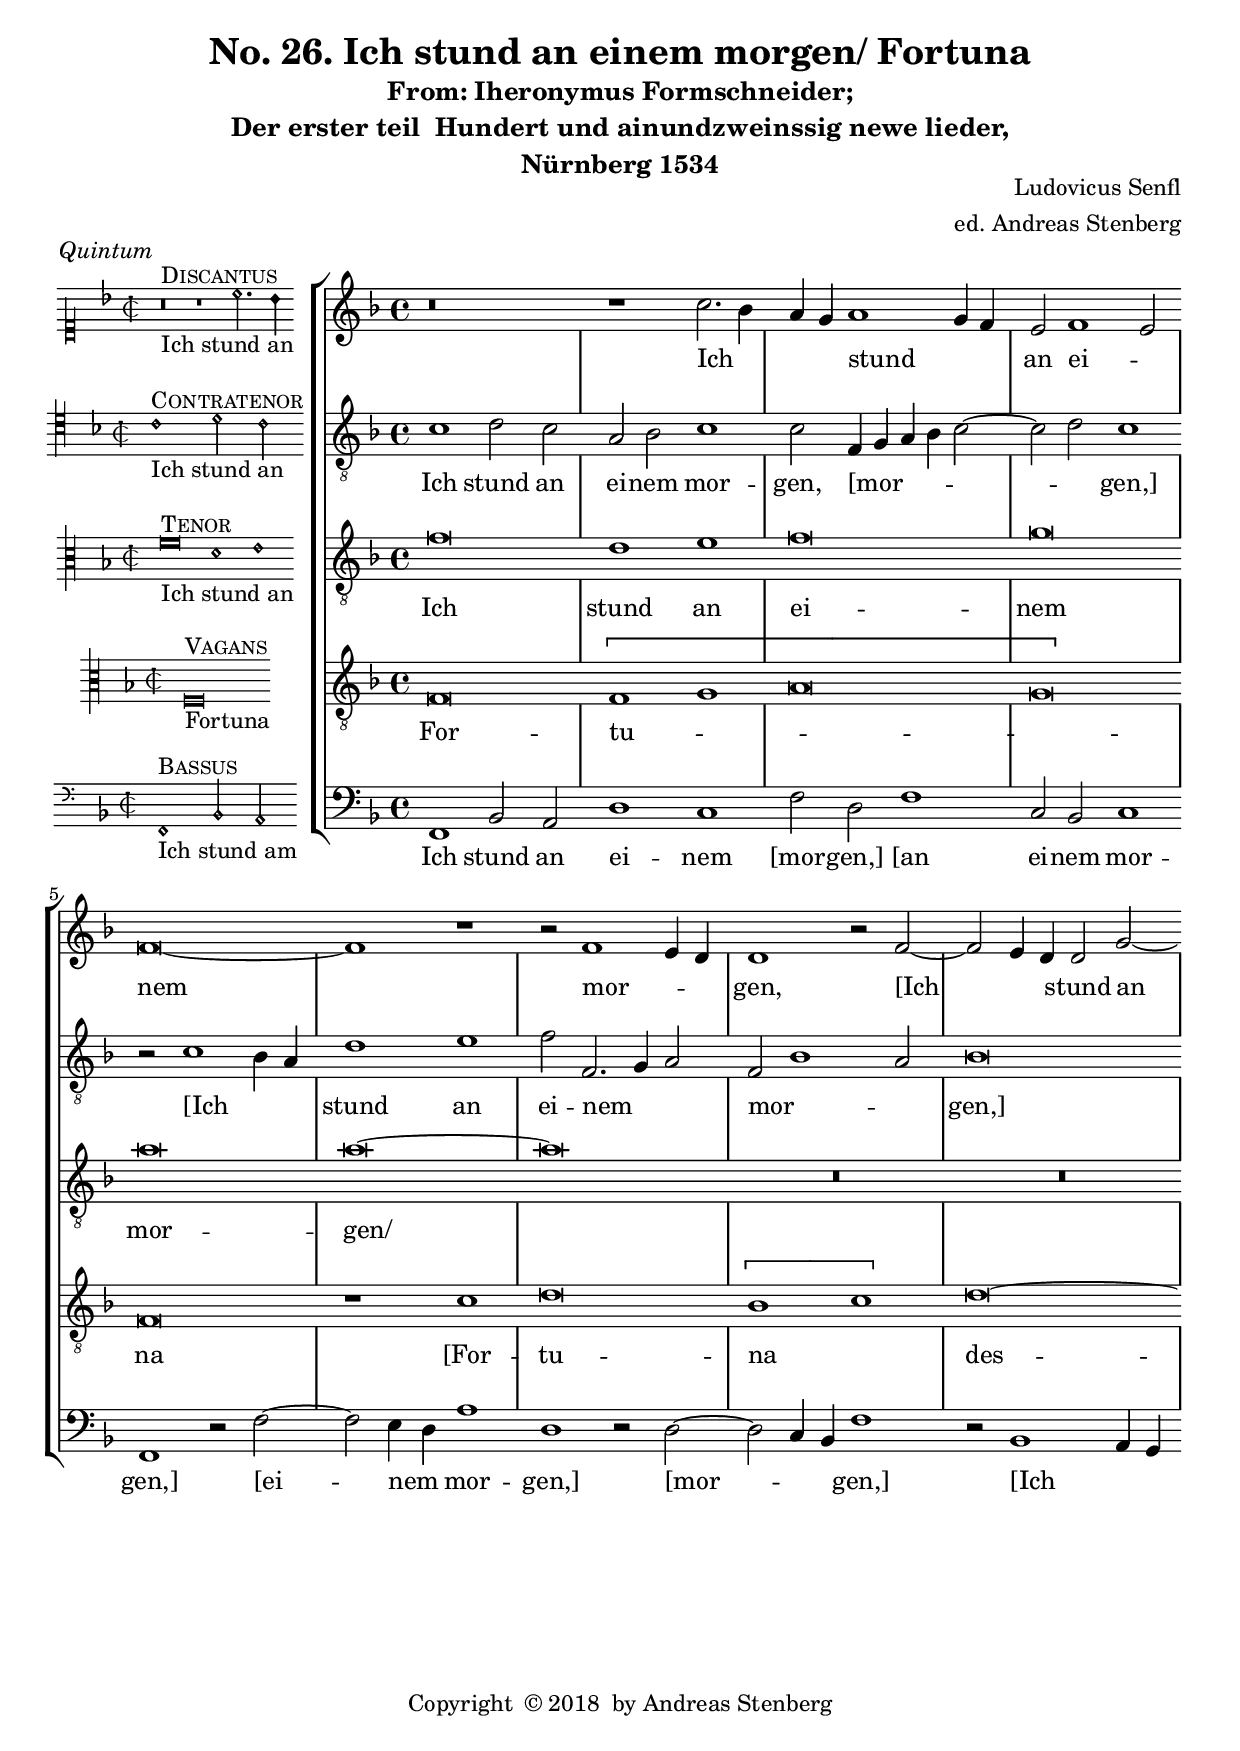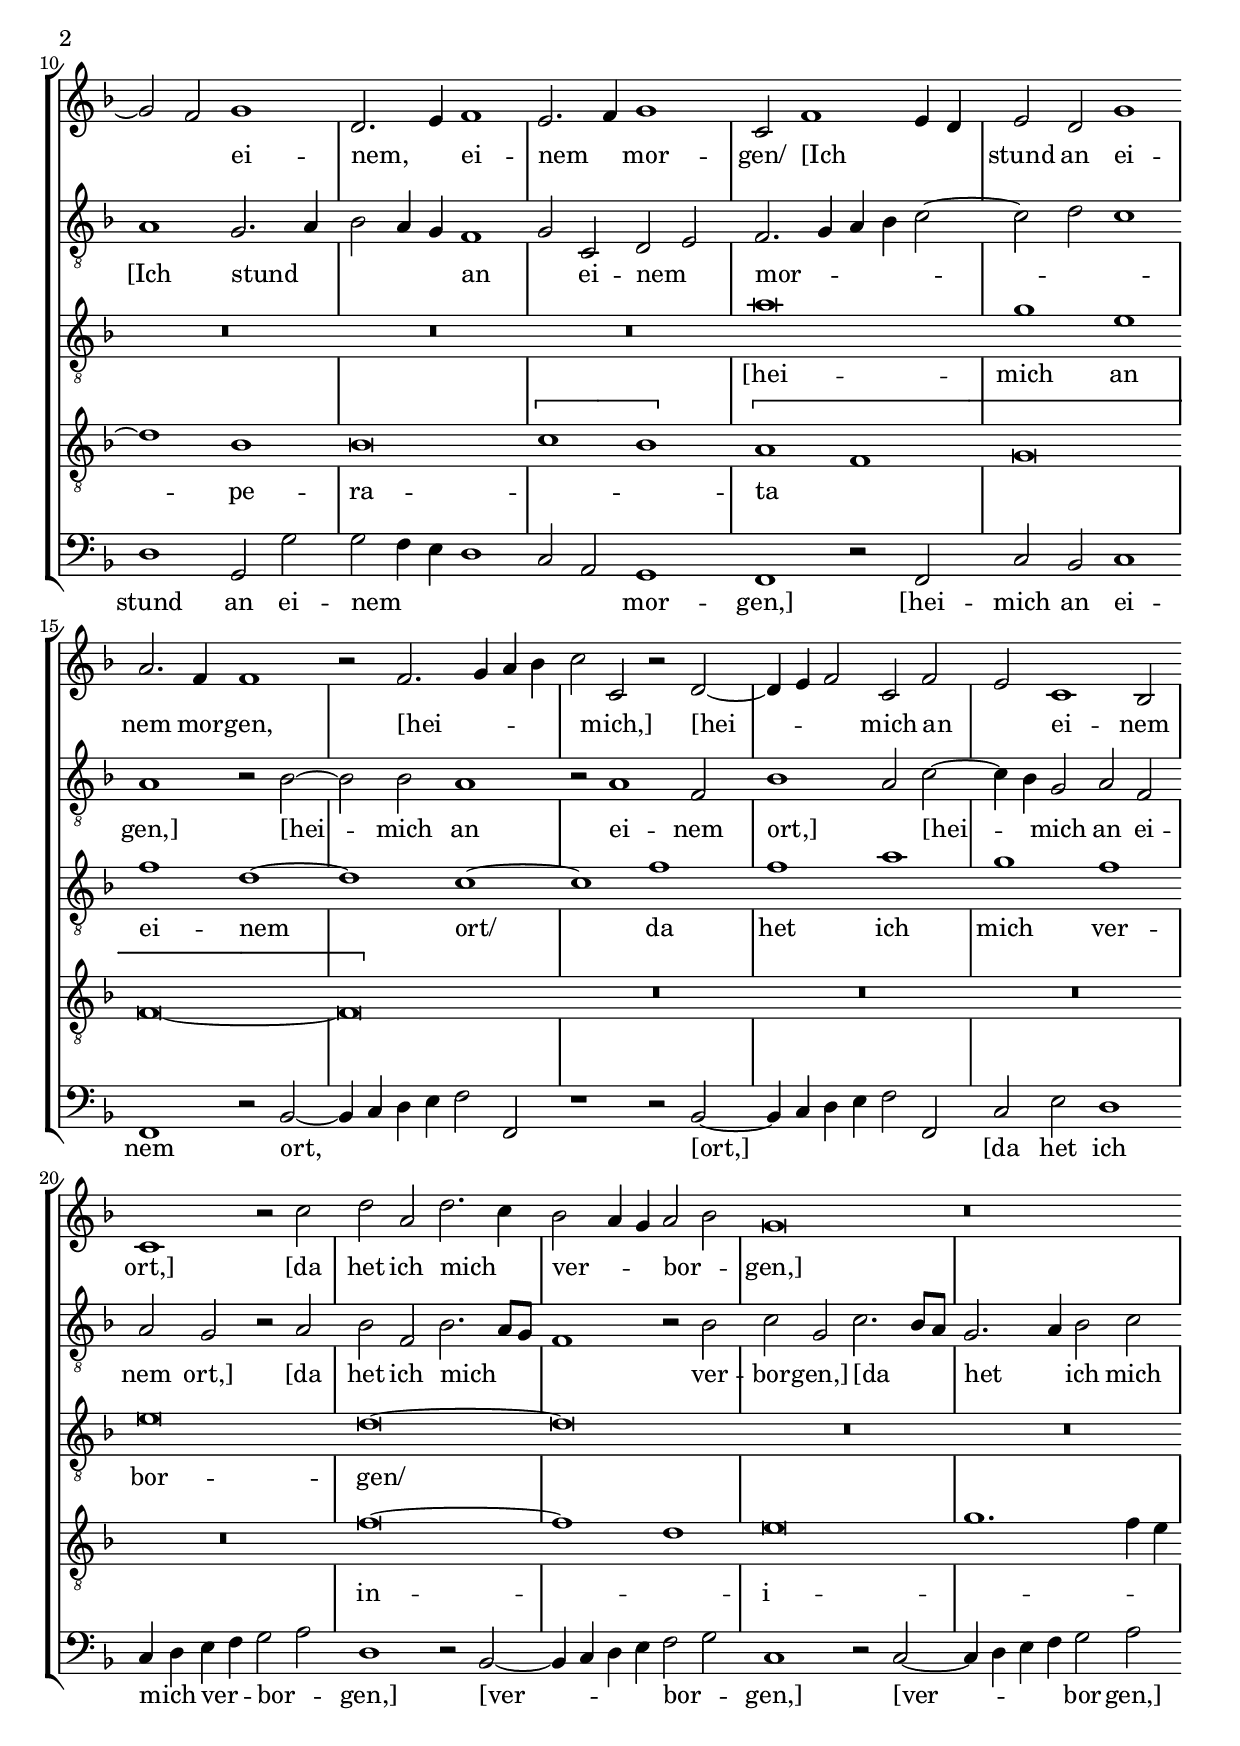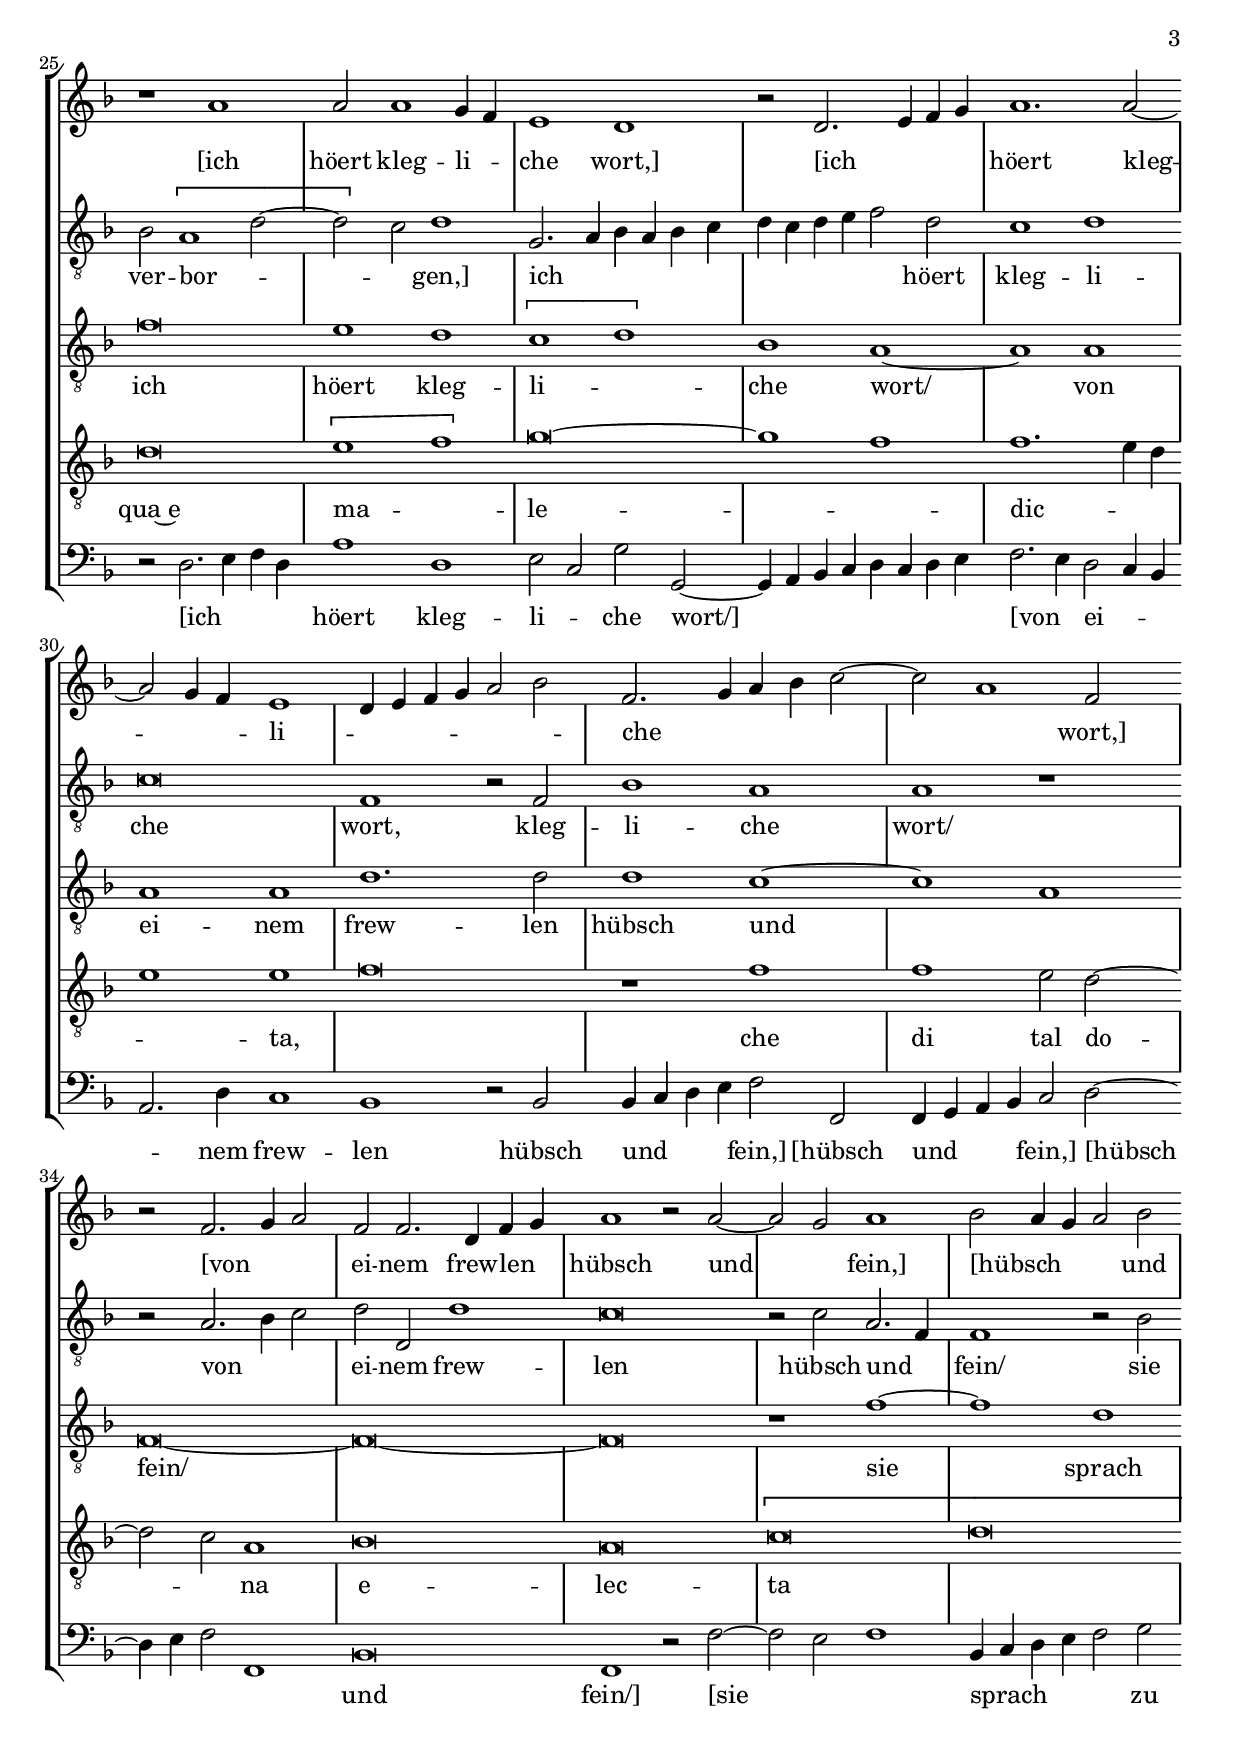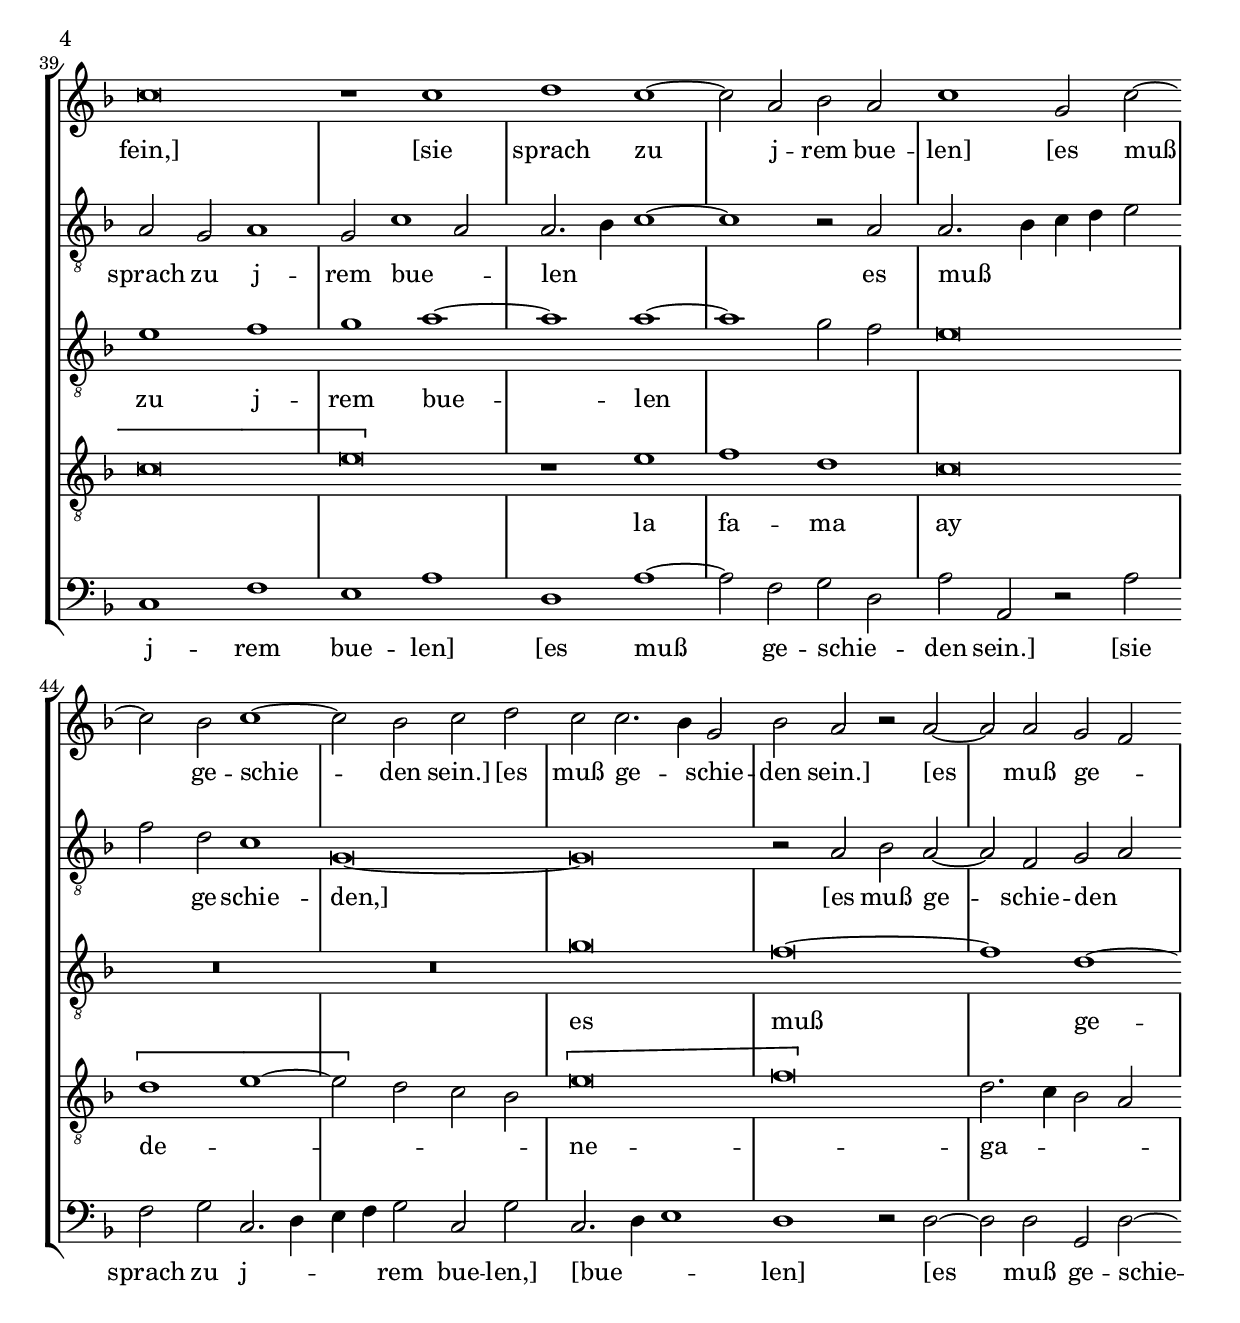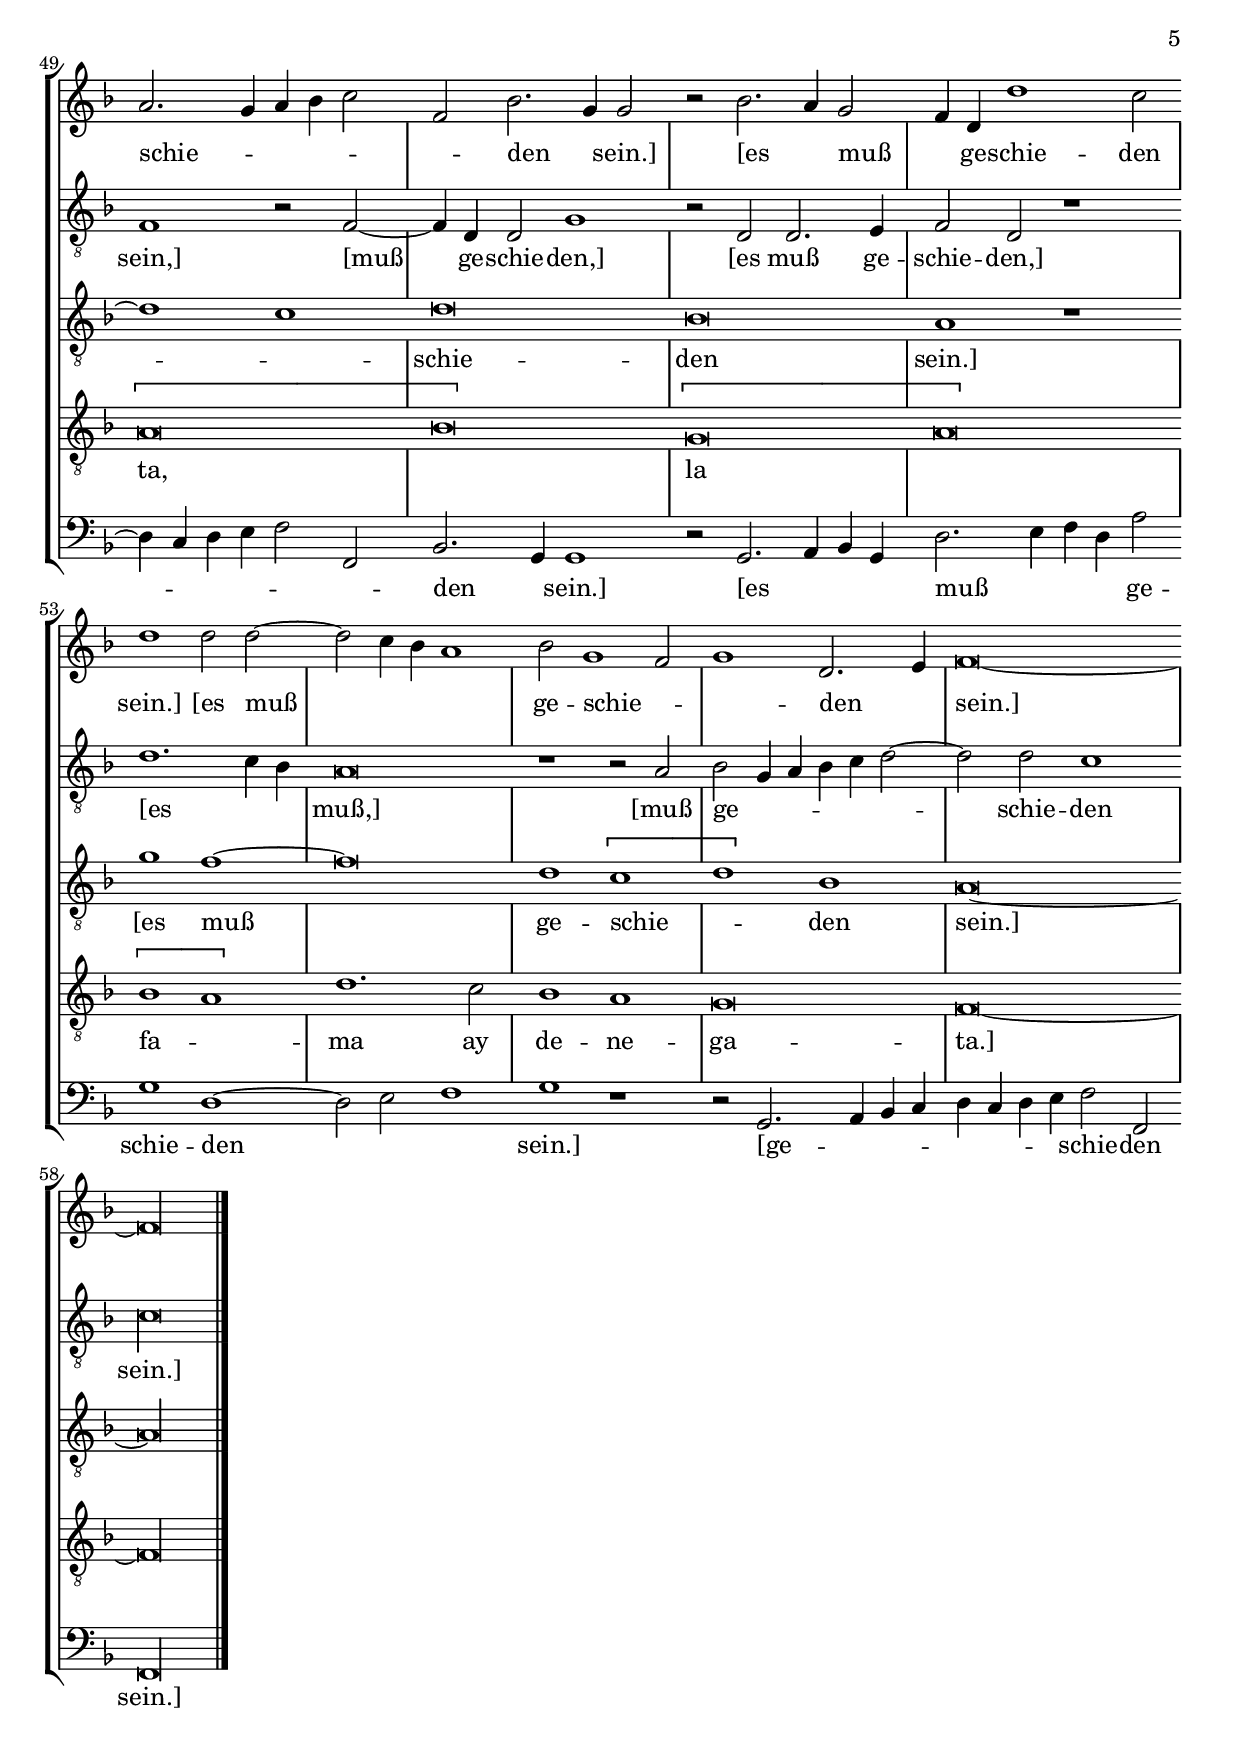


%%%%%%%%%%%%%%%%%%%%%%%%%%%%%%%%%%%%%%%%%%%%%%%%%%%%%%%%%%%%%%%%%%%
% This is a template based on the usual four part choir templater %
% where the voices have common lyrics at the the start but split  %
% to separate lyrics after a while.				  %
% This template is modyfied by AS from the one in the lilypond    %
% documentation.						  %
% This template is to be used for instance for fairly simple      %
% settings where the stanzas are set homophonicaly but twhere the %
% Chorus contains polyphony that require separate underlay for    %
% the different voices.						  %
%%%%%%%%%%%%%%%%%%%%%%%%%%%%%%%%%%%%%%%%%%%%%%%%%%%%%%%%%%%%%%%%%%%
\version "2.18.0"
\include "deutsch.ly"
ficta = \once \set suggestAccidentals =##t
\header {
  title = "No. 26. Ich stund an einem morgen/ Fortuna"
  subtitle = \markup \center-column { "From: Iheronymus Formschneider;" "Der erster teil  Hundert und ainundzweinssig newe lieder," "Nürnberg 1534" }
  composer = "Ludovicus Senfl"
  arranger = "ed. Andreas Stenberg"
  poet = ""
  meter =""
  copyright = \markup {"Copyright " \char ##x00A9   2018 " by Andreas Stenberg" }
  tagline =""
}
global = {
  \key f \major
}

sopMusic = \relative c'' {

  \set Score.tempoHideNote = ##t
  \tempo 1 = 76
  \time 4/4
  \set Timing.measureLength = #(ly:make-moment 4/2)
  \override Staff.BarLine.transparent = ##t
  r\breve
  r1 c2.( b4
  a4 g4) a1( g4 f4)
  e2 f1( e2)
  f\breve~
  f1 r1
  r2 f1( e4 d4)
  d1 r2 f2~(
  f2 e4 d4) d2 g2~(
  g2 f2) g1				%% end of first line in orig.
  d2.( e4) f1
  e2.( f4) g1
  c,2 f1( e4 d4)
  e2 d2 g1
  a2. f4 f1
  r2 f2.( g4 a4 b4
  c2) c,2 r2 d2~(
  d4 e4 f2) c2 f2(
  e2) c1 b2
  c1					%% end of second line
  r2 c'2
  d2 a2 d2.( c4)
  b2( a4 g4) a2( b2)
  g\breve
  r\breve
  r1 a1
  a2 a1 g4( f4)
  e1 d1
  r2 d2.( e4 f4 g4)
  a1. a2~(
  a2 g4 f4) e1(
  d4 e4 f4 g4				%% end of third line and first page
  a2 b2)
  f2.( g4 a4 b4 c2~
  c2 a1) f2
  r2 f2.( g4 a2)
  f2 f2. d4 f4( g4)
  a1 r2 a2~(
  a2 g2) a1
  b2( a4 g4 a2) b2
  c\breve
  r1 c1
  d1 c1~
  c2 a2					%5 end of fourth line (first on second page)
  b2 a2
  c1 g2 c2~
  c2 b2 c1~
  c2 b2 c2 d2
  c2 c2.( b4) g2
  b2 a2 r2 a2~
  a2 a2 g2( f2)
  a2.( g4 a4 b4 c2
  f,2) b2.( g4) g2				%% end of fifth line
  r2 b2.( a4) g2(
  f4) d4 d'1 c2
  d1 d2 d2~(
  d2 c4 b4 a1)
  b2 g1( f2
  g1) d2.( e4)
  f\breve~
  \cadenzaOn
  f\longa
  \revert Staff.BarLine.transparent
  \bar "||"
}
sopWords = \lyricmode {
  Ich stund an ei -- nem mor -- gen,
  [Ich stund an ei -- nem, ei -- nem mor -- gen/
  [Ich stund an ei -- nem mor -- gen,
  [hei -- mich,]
  [hei -- mich an ei -- nem ort,]
  [da het ich mich ver -- bor -- gen,]
  [ich höert kleg -- li -- che wort,]
  [ich höert kleg -- li -- che wort,]
  [von ei -- nem frew -- len hübsch und fein,]
  [hübsch und fein,]
  [sie sprach zu j -- rem bue -- len] 
  [es muß ge -- schie -- den sein.]
  [es muß ge -- schie -- den sein.]
  [es muß ge -- schie -- den sein.]
  [es muß ge -- schie -- den sein.]
  [es muß ge -- schie -- den sein.]
}
altoMusic = \relative c' {
  \clef "treble_8"
  \override Staff.BarLine.transparent = ##t
  c1 d2 c2
  a2 b2 c1
  c2 f,4( g4 a4 b4 c2~
  c2 d2) c1
  r2 c1( b4 a4)
  d1 e1
  f2 f,2.( g4 a2)
  f2( b1 a2)
  b\breve				%% end of firstline in orig.
  a1 g2.( a4
  b2 a4 g4) f1(
  g2) c,2 d2( e2)
  f2.( g4 a4 b4 c2~
  c2 d2 c1)
  a1 r2 b2~
  b2 b2 a1
  r2 a1 f2
  b1( a2) c2~(
  c4 b4) g2 a2 f2			%% end of second line and first page
  a2 g2 r2 a2
  b2 f2 b2.( a8 g8
  f1) r2 b2
  c2 g2 c2.( b8 a8)
  g2.( a4) b2 c2
  b2 \[a1( d2~
  d2\] c2) d1
  g,2.( a4 b4 a4 b4 c4			%% end of third line  (first on second page)
  d4 c4 d4 e4 f2) d2
  c1 d1
  c\breve
  f,1 r2 f2
  b1 a1
  a1 r1
  r2 a2.( b4 c2)
  d2 d,2 d'1
  c\breve
  r2 c2 a2.( f4)
  f1 r2 b2
  a2 g2 a1				%% end of fourth line
  g2 c1( a2)
  a2.( b4 c1~
  c1) r2 a2
  a2.( b4 c4 d4 e2
  f2) d2 c1
  g\breve~
  g\breve
  r2 a2 b2 a2~
  a2 f2 g2( a2)
  f1 r2 f2~
  f4 d4 d2 g1				%% end of fifth line (and second page)
  r2 d2 d2. e4
  f2 d2 r1
  d'1.( c4 b4)
  a\breve
  r1 r2 a2
  b2( g4 a4 b4 c4 d2~
  d2) d2 c1
  \cadenzaOn
  c\longa
  \revert Staff.BarLine.transparent
}
altoWords = \lyricmode {
  Ich stund an ei -- nem mor -- gen,
  [mor -- gen,]
  [Ich stund an ei -- nem mor -- gen,]
  [Ich stund an ei -- nem mor -- gen,]
  [hei -- mich an ei -- nem ort,]
  [hei -- mich an ei -- nem ort,]
  [da het ich mich ver -- bor -- gen,]
  [da het ich mich ver -- bor -- gen,]
  ich höert kleg -- li -- che wort,
  kleg -- li -- che wort/
  von ei -- nem frew -- len hübsch und fein/
  sie sprach zu j -- rem bue -- len es muß ge -- schie -- den,]
  [es muß ge -- schie -- den sein,]
  [muß ge -- schie -- den,]
  [es muß ge -- schie -- den,]
  [es muß,]
  [muß ge -- schie -- den sein.]

}
tenorMusic = \relative c' {
  \clef "G_8"
  \override Staff.BarLine.transparent = ##t
  f\breve
  d1 e1
  f\breve
  g\breve
  a\breve
  a\breve~
  a\breve
  R\breve*5
  a\breve
  g1 e1
  f1 d1~
  d1 c1~
  c1 f1
  f1 a1
  g1 f1
  e\breve
  d\breve~
  d\breve
  R\breve*2
  f\breve
  e1 d1
  \[c1\melisma d\]\melismaEnd
  b1					%5 end of first line and first page
  a1~
  a1 a1
  a1 a1
  d1. d2
  d1 c1~(
  c1 a1)
  f\breve~
  f\breve~
  f\breve
  r1 f'1~
  f1 d1
  e1 f1
  g1 a1~
  a1 a1~(
  a1 g2 f2
  e\breve)
  R\breve*2
  g\breve
  f\breve~
  f1 d1~(
  d1 c1)
  d\breve
  b\breve
  a1 r1					%% end of second line (first on second page)
  g'1 f1~
  f\breve
  d1 \[c1\melisma
  d1\]\melismaEnd b1
  a\breve~
  \cadenzaOn
  a\longa

  \revert Staff.BarLine.transparent
}
tenorWords = \lyricmode {
  Ich stund an ei -- nem mor -- gen/
  [hei -- mich an ei -- nem ort/
  da het ich mich ver -- bor -- gen/
  ich höert kleg -- li -- che wort/
  von ei -- nem frew -- len hübsch und fein/
  sie sprach zu j -- rem bue -- len es muß ge -- schie -- den sein.]
  [es muß ge -- schie -- den sein.]

}
tenorIIMusic = \relative c' {
  \clef "G_8"
  \override Staff.BarLine.transparent = ##t
  f,\breve
  \[f1( g1
  a\breve
  g\breve)\]
  f\breve
  r1 c'1
  d\breve
  \[b1( c)\]
  d\breve~
  d1 b1
  b\breve(
  \[c1 b1)\]
  \[a1( f1
  g\breve
  f\breve~
  f\breve)\]
  R\breve*4
  f'\breve~(
  f1 d1)
  e\breve( 				%% end of firts line in orig.
  g1. f4 e4)
  d\breve
  \[e1( f1)\]
  g\breve~(
  g1 f1)
  f1.( e4 d4
  e1) e1(
  f\breve)
  r1 f1
  f1 e2 d2~(
  d2 c2) a1
  b\breve
  a\breve
  \[c\breve(
  d\breve
  c\breve
  e\breve)\]
  r1 e1					%5 end of second line and first page
  f1 d1
  c\breve
  \[d1( e1~
  e2\] d2 c2 b2)
  \[e\breve(
  f\breve)\]
  d2.( c4 b2 a2)
  \[a\breve(
  b\breve)\]
  \[g\breve(
  a\breve)\]
  \[b1( a1)\]
  d1. c2
  b1 a1
  g\breve
  f\breve~
  \cadenzaOn
  f\longa
  \revert Staff.BarLine.transparent
  \bar "|."
}
tenorIIWords = \lyricmode {
  For -- tu -- na
[For -- tu -- na des -- pe -- ra -- ta
in -- i -- qua~e ma -- le -- dic -- ta,
che di tal do -- na e -- lec -- ta
la fa -- ma ay de -- ne -- ga -- ta,
la fa -- ma ay de -- ne -- ga -- ta.]
}
bassMusic = \relative c {
  \override Staff.BarLine.transparent = ##t
  f,1 b2 a2
  d1 c1
  f2 d2 f1
  c2 b2 c1
  f,1 r2 f'2~
  f2 e4( d4) a'1
  d,1 r2 d2~(
  d2 c4 b4) f'1
  r2 b,1( a4 g4)
  d'1					%% end of first line and first page
  g,2 g'2
  g2( f4 e4 d1
  c2 a2) g1
  f1 r2 f2
  c'2 b2 c1				%% this measure in orig c1 b2 c1
  f,1 r2 b2~(
  b4 c4 d4 e4 f2 f,2)
  r1 r2 b2~(
  b4 c4 d4 e4 f2 f,2)			%% end of second line (firstt on second page)
  c'2 e2 d1
  c4( d4) e4( f4) g2( a2)
  d,1 r2 b2~(
  b4 c4 d4 e4) f2( g2)
  c,1 r2 c2~(
  c4 d4 e4 f4) g2 a2
  r2 d,2.( e4 f4 d4)
  a'1 d,1				%5 end of third line
  e2( c2) g'2 g,2~(
  g4 a4 b4 c4 d4 c4 d4 e4)
  f2.( e4) d2( c4 b4
  a2.) d4 c1
  b1 r2 b2
  b4( c4 d4 e4) f2 f,2
  f4( g4 a4 b4) c2			%% end of fourth line and second page
  d2~(
  d4 e4 f2 f,1)
  b\breve
  f1 r2 f'2~(
  f2 e2 f1)
  b,4( c4 d4 e4 f2) g2
  c,1 f1
  e1 a1
  d,1 a'1~
  a2 f2 g2( d2)
  a'2 a,2 r2 a'2
  f2 g2					%% end of fifth line (first on third side)
  c,2.( d4
  e4 f4) g2 c,2 g'2
  c,2.( d4 e1)
  d1 r2 d2~
  d2 d2 g,2 d'2~(
  d4 c4 d4 e4 f2 f,2)
  b2.( g4) g1
  r2 g2.( a4 b4 g4)			%% end of sixth line
  d'2.( e4 f4 d4) a'2
  g1 d1~(
  d2 e2 f1)
  g1 r1
  r2 g,2.( a4 b4 c4
  d4 c4 d4 e4) f2 f,2
  \cadenzaOn
  f\longa

  \revert Staff.BarLine.transparent
}
bassWords = \lyricmode {
  Ich stund an ei -- nem [mor -- gen,]
  [an ei -- nem mor -- gen,]
  [ei -- nem mor -- gen,]
  [mor -- gen,]
  [Ich stund an ei -- nem mor -- gen,]
  [hei -- mich an ei -- nem ort,
  [ort,]
  [da het ich mich ver -- bor -- gen,]
  [ver -- bor -- gen,]
  [ver -- bor -- gen,]
  [ich höert kleg -- li -- che wort/]
  [von ei -- nem frew -- len hübsch und fein,]
  [hübsch und fein,]
  [hübsch und fein/]
  [sie sprach zu j -- rem bue -- len]
  [es muß ge -- schie -- den sein.]
  [sie sprach zu j -- rem bue -- len,]
  [bue -- len]
  [es muß ge -- schie -- den sein.]
  [es muß ge -- schie -- den sein.]
  [ge -- schie -- den sein.]

}
incipitDiscantus = \markup {
  \score {
    {
      %      \set Staff.instrumentName = #"Tenor "
      \override NoteHead.style = #'neomensural
      \override Rest.style = #'neomensural
      \override Staff.TimeSignature.style = #'mensural
      \cadenzaOn
      \clef "petrucci-c1"
      \key f \major
      \time 2/2

      r\breve ^\markup { \smallCaps"Discantus"} _"Ich stund an"
      r1 c''2. b'4
    }
    \layout {
      \context {
        \Voice
        \remove "Ligature_bracket_engraver"
        \consists "Mensural_ligature_engraver"
      }
      line-width = 4.5\cm
    }
  }
}


incipitAltus = \markup {
  \score {
    {
      %      \set Staff.instrumentName = #"Tenor "
      \override NoteHead.style = #'neomensural
      \override Rest.style = #'neomensural
      \override Staff.TimeSignature.style = #'mensural
      \cadenzaOn
      \clef "petrucci-c4"
      \key f \major
      \time 2/2
      c'1^\markup \smallCaps"Contratenor" _"Ich stund an"
      d'2 c'2
    }
    \layout {
      \context {
        \Voice
        \remove "Ligature_bracket_engraver"
        \consists "Mensural_ligature_engraver"
      }
      line-width = 4.5\cm
    }
  }
}


incipitTenor = \markup {
  \score {
    {
      %      \set Staff.instrumentName = #"Tenor "
      \override NoteHead.style = #'neomensural
      \override Rest.style = #'neomensural
      \override Staff.TimeSignature.style = #'mensural
      \cadenzaOn
      \clef "petrucci-c3"
      \key f \major
      \time 2/2
      f'\breve^\markup \smallCaps"Tenor" _"Ich stund an"
      d'1 e'1
    }
    \layout {
      \context {
        \Voice
        \remove "Ligature_bracket_engraver"
        \consists "Mensural_ligature_engraver"
      }
      line-width = 5.0\cm
    }
  }
}

incipitTenorII = \markup {
  \score {
    {
      %      \set Staff.instrumentName = #"Tenor "
      \override NoteHead.style = #'neomensural
      \override Rest.style = #'neomensural
      \override Staff.TimeSignature.style = #'mensural
      \cadenzaOn
      \clef "petrucci-c3"
      \key f  \major
      \time 2/2
      f\breve^\markup \smallCaps"Vagans"_"Fortuna"

    }
    \layout {
      \context {
        \Voice
        \remove "Ligature_bracket_engraver"
        \consists "Mensural_ligature_engraver"
      }
      line-width = 5.0\cm
    }
  }
}

#(append! supported-clefs '(("mensural-f3" . ("clefs.mensural.f" 0 0))))

incipitBassus = \markup {
  \score {
    {
      %      \set Staff.instrumentName = #"Tenor "
      \override NoteHead.style = #'neomensural
      \override Rest.style = #'neomensural
      \override Staff.TimeSignature.style = #'mensural
      \cadenzaOn
      \clef "mensural-f"
      \key f \major
      \time 2/2
      f,1^\markup \smallCaps"Bassus"_"Ich stund am"
      b,2 a,2
    }
    \layout {
      \context {
        \Voice
        \remove "Ligature_bracket_engraver"
        \consists "Mensural_ligature_engraver"
      }
      line-width = 4.5\cm
    }
  }
}


\score {
  <<
    \new StaffGroup \with {
      \override VerticalAxisGroup.staff-staff-spacing = #'((basic-distance . 12))
    } <<
      \new Staff = treble <<
        \set Staff.instrumentName = \incipitDiscantus
        \new Voice = "sopranos" {
          \set  Staff.midiInstrument ="choir aahs"
          %	\voiceOne
          << \global \sopMusic >>
        }
      >>
      \new Lyrics = sopranos { s1 }

      \new Staff = "medius" <<
        \set Staff.instrumentName = \incipitAltus

        \new Voice = "altos" {
          %	\voiceTwo
          \set  Staff.midiInstrument ="choir aahs"
          << \global \altoMusic >>
        }
      >>

      \new Lyrics = "altos" { s1 }
      \new Staff = tenors <<
        \set Staff.instrumentName = \incipitTenor

        \clef "treble"
        \new Voice = "tenors" {
          \set  Staff.midiInstrument ="choir aahs"
          %	\voiceOne
          << \global \tenorMusic >>
        }
      >>
      \new Lyrics = "tenors" { s1 }

\new Staff = tenors_II <<
        \set Staff.instrumentName = \incipitTenorII

        \clef "treble"
        \new Voice = "tenorsII" {
          \set  Staff.midiInstrument ="choir aahs"
          %	\voiceOne
          << \global \tenorIIMusic >>
        }
      >>
      \new Lyrics = "tenorsII" { s1 }

      \new Staff ="basses" {
        \set Staff.instrumentName = \incipitBassus

        \new Voice = "basses" {
          \set  Staff.midiInstrument ="choir aahs"
          \clef "bass"
          %	\voiceTwo
          << \global \bassMusic >>
        }
      }
    >>
    \new Lyrics = basses { s1 }

    \context Lyrics = sopranos \lyricsto sopranos \sopWords
    \context Lyrics = altos \lyricsto altos \altoWords
    \context Lyrics = tenors \lyricsto tenors \tenorWords
    \context Lyrics = tenorsII \lyricsto tenorsII \tenorIIWords
    \context Lyrics = basses \lyricsto basses \bassWords
  >>
  \layout {
    \context {
      \Score
      % no bars in staves
      %      \override BarLine.transparent = ##t

    }
    % the next three instructions keep the lyrics between the bar lines
    \context {
      \Lyrics
      \consists "Bar_engraver"
      \override BarLine.transparent = ##t
    }
    \context {
      \StaffGroup
      \consists "Separating_line_group_engraver"
    }
    \context {
      \Voice
      % no slurs
      \override Slur.transparent = ##t
      % Comment in the below "\remove" command to allow line
      % breaking also at those barlines where a note overlaps
      % into the next bar.  The command is commented out in this
      % short example score, but especially for large scores, you
      % will typically yield better line breaking and thus improve
      % overall spacing if you comment in the following command.
      %\remove "Forbid_line_break_engraver"
    }
    indent = 4.5\cm
  }
  \header {
    piece = \markup \italic "Quintum"
  }
}
\score {
  <<
    \new StaffGroup <<
      \new Staff = treble <<
        \set Staff.instrumentName = \incipitDiscantus
        \new Voice = "sopranos" {
          \set  Staff.midiInstrument ="choir aahs"
          %	\voiceOne
          << \global \sopMusic >>
        }
      >>
      \new Lyrics = sopranos { s1 }

      \new Staff = "medius" <<
        \set Staff.instrumentName = \incipitAltus

        \new Voice = "altos" {
          %	\voiceTwo
          \set  Staff.midiInstrument ="choir aahs"
          << \global \altoMusic >>
        }
      >>

      \new Lyrics = "altos" { s1 }
      \new Staff = tenors <<
        \set Staff.instrumentName = \incipitTenor

        \clef "treble"
        \new Voice = "tenors" {
          \set  Staff.midiInstrument ="choir aahs"
          %	\voiceOne
          << \global \tenorMusic >>
        }
      >>
      \new Lyrics = "tenors" { s1 }
      \new Staff = tenors <<
        \set Staff.instrumentName = \incipitTenor

        \clef "treble"

        \new Voice = "tenorsII" {
          \set  Staff.midiInstrument ="choir aahs"
          %	\voiceOne
          << \global \tenorIIMusic >>
        }
      >>
      \new Lyrics = "tenors" { s1 }

      \new Staff ="basses" {
        \set Staff.instrumentName = \incipitBassus

        \new Voice = "basses" {
          \set  Staff.midiInstrument ="choir aahs"
          \clef "G_8"
          %	\voiceTwo
          << \global \bassMusic >>
        }
      }
    >>
    \new Lyrics = basses { s1 }

    \context Lyrics = sopranos \lyricsto sopranos \sopWords
    \context Lyrics = altos \lyricsto altos \altoWords
    \context Lyrics = tenors \lyricsto tenors \tenorWords
    \context Lyrics = tenorsII \lyricsto tenorsII \tenorIIWords
    \context Lyrics = basses \lyricsto basses \bassWords
  >>
  \midi {}
}

\markup {
  \column {
    \fill-line {
      ""
      {
        \column {
          \left-align {
            \line { \hspace #'15 "1." }
            "Ich stund an einem morgen/"
            "heimich an einem ort/"
            "da het ich mich verborgen/"
            "Ich hört klegliche wort/"
            "von einem frewlen hübsch und fein/"
            "sie sprach zu jrem buelen"
            "es muß gescheiden sein."
          }
        }
      }
      ""
      {
        \column {
          \left-align {
            \line { \hspace #'15 "2." }
            "Hertz lieb ich hab vernumen/"
            "du wölst von hinnen schier/"
            "wen wiltu wider kumen/"
            "das soltu sagen mir/"
            "nun merk mein feins lieb was ich sag/"
            "mein zukunft thust mich fragen/"
            "was weder stund noch tag."
          }
        }
      }
      ""
    }
    \vspace #'1.5
    \fill-line {
      ""
      {
        \column {
          \left-align {
            \line { \hspace #'15 "3." }
            "Das frewlein weinet sere"
            "Sein hertz was unmuts wol/"
            "so gib mir weis und lere/"
            "was ich mich halten sol/"
            "für dich so setz ich al mein hab/"
            "und wiltu hie bebleiben/"
            "verzer dich iar und tag."
          }
        }
      }
      ""
      {
        \column {
          \left-align {
            \line { \hspace #'15 "4." }
            "Das knab sprach aus seinem muete/"
            "dein wil ich wol soüer/"
            "ver zer ich dir dein guete/"
            "ein iar wer bald hinfür/"
            "darnach mus es gescheyden sein/"
            "ich wil dich freundlich bitten/"
            "setz deinen willen darein."
          }
        }
      }
      ""
    }
    \vspace #'1.5
    \fill-line {
      ""
      {
        \column {
          \left-align {
            \line { \hspace #'15 "5." }
            "Das freulein schren laut worten/"
            "wort yber alless leyd/"
            "mich krenckin deine worte/"
            "hertz lieb nit von mir scheide/"
            "für dich setz ich gut und eer/"
            "und solt ich mit dir ziehen/"
            "kein weg wer mir zu ferr."
          }
        }
      }
      ""
      {
        \column {
          \left-align {
            \line { \hspace #'15 "6." }
            "Da sprach der knab mit zuchten/"
            "mein schatz ob allem gut/"
            "ich wil dich freuntlich bitten/"
            "schlag solchs aus deinem muet/"
            "gedecht mer an die frerunde dein/"
            "die dir kein arges trawen/"
            "und telich bey dir sein."
          }
        }
      }
      ""
    }
    \vspace #'1.5
    \fill-line {
      ""
      {
        \column {
          \left-align {
            \line { \hspace #'15 "7." }
            "Da kert er ir den rucken/"
            "er sprach nit mer zu ir/"
            "das freilen teth sich schmucken/"
            "in einen winkel schier/"
            "es weinet dz sie schier verging/"
            "dis hat ein Schreiber gesungen/"
            "wie es eim frewlen gieng."
          }
        }
      }
      ""
    }
  }
}
\paper {
  ragged-bottom = ##t
  ragged-last-bottom = ##t
  ragged-last = ##t
}

%{
convert-ly.py (GNU LilyPond) 2.18.2  convert-ly.py: Processing `'...
Applying conversion: 2.15.7, 2.15.9, 2.15.10, 2.15.16, 2.15.17,
2.15.18, 2.15.19, 2.15.20, 2.15.25, 2.15.32, 2.15.39, 2.15.40,
2.15.42, 2.15.43, 2.16.0, 2.17.0, 2.17.4, 2.17.5, 2.17.6, 2.17.11,
2.17.14, 2.17.15, 2.17.18, 2.17.19, 2.17.20, 2.17.25, 2.17.27,
2.17.29, 2.17.97, 2.18.0
%}
